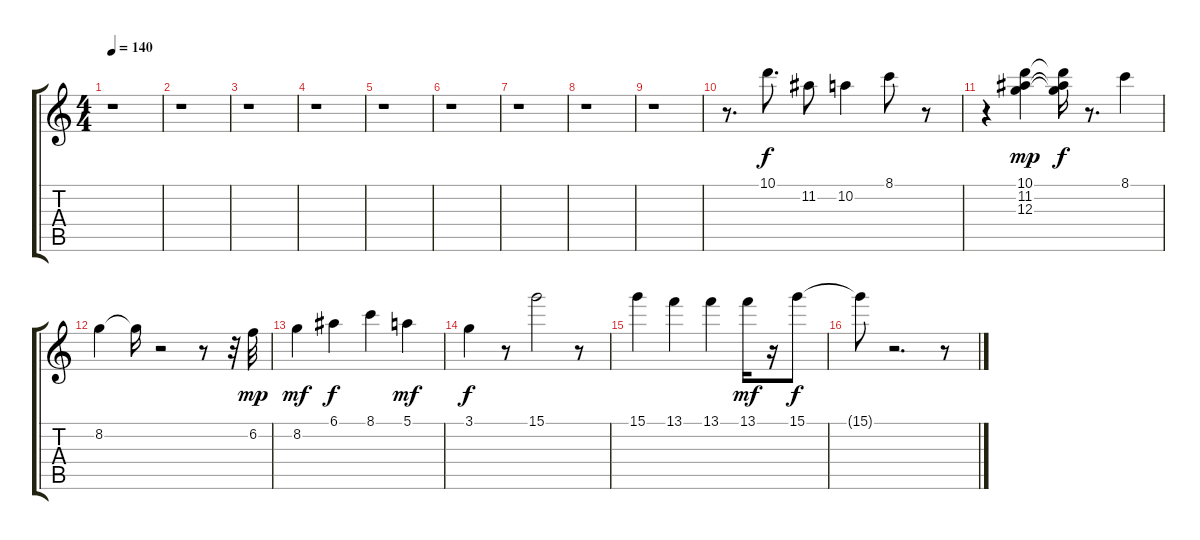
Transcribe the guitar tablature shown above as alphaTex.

\track "" {instrument acousticguitarnylon}
\staff {score tabs}
\tuning (E4 B3 G3 D3 A2 E2) {hide}
\ts (4 4)
\tempo 140
\clef g2
\ks c
r.1{dy f} |
r.1 |
r.1 |
r.1 |
r.1 |
r.1 |
r.1 |
r.1 |
r.1 |
r.8{d} 10.1.8{d} 11.2.8 10.2.4 8.1.8 r.8 |
r.4 (10.1 11.2 12.3).4{dy mp} (10.1{t} 11.2{t} 12.3{t}).16{dy f} r.8{d} 8.1.4 |
8.2.4 8.2{t}.16 r.2 r.8 r.32 6.2.32{dy mp} |
8.2.4{dy mf} 6.1.4{dy f} 8.1.4 5.1.4{dy mf} |
3.1.4{dy f} r.8 15.1.2 r.8 |
15.1.4 13.1.4 13.1.4 13.1.16{dy mf} r.16 15.1.8{dy f} |
15.1{t}.8 r.2{d} r.8
